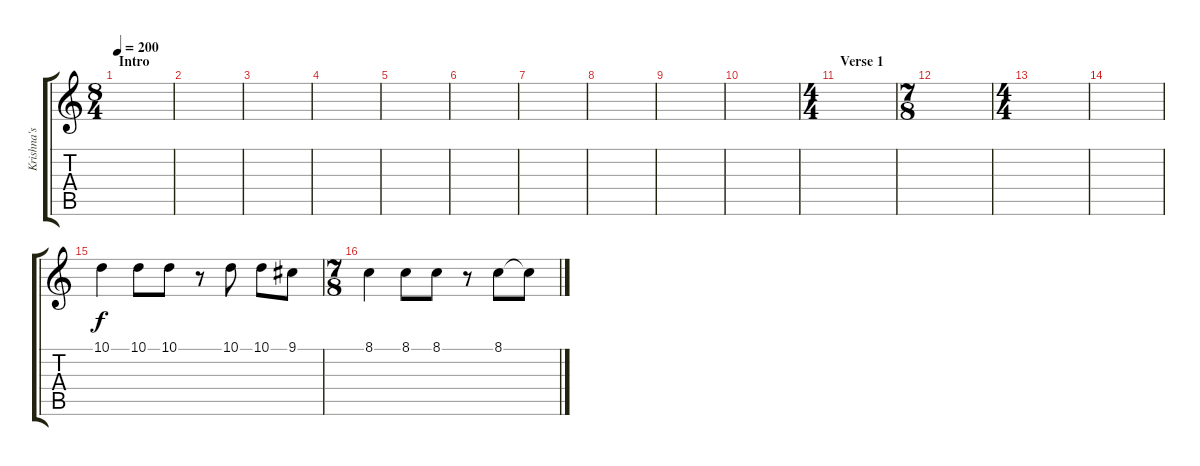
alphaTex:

\track ("Krishna's Voice" "Krishna's ") {instrument lead1square}
\staff {score tabs}
\tuning (E4 B3 G3 D3 A2 E2) {hide}
\ts (8 4)
\section ("" "Intro")
\tempo 200
\clef g2
\ks c
|
|
|
|
|
|
|
|
|
|
\ts (4 4)
\section ("" "Verse 1")
|
\ts (7 8)
|
\ts (4 4)
|
|
10.1.4 10.1.8 10.1.8 r.8 10.1.8 10.1.8 9.1.8 |
\ts (7 8)
8.1.4 8.1.8 8.1.8 r.8 8.1.8 8.1{t}.8
